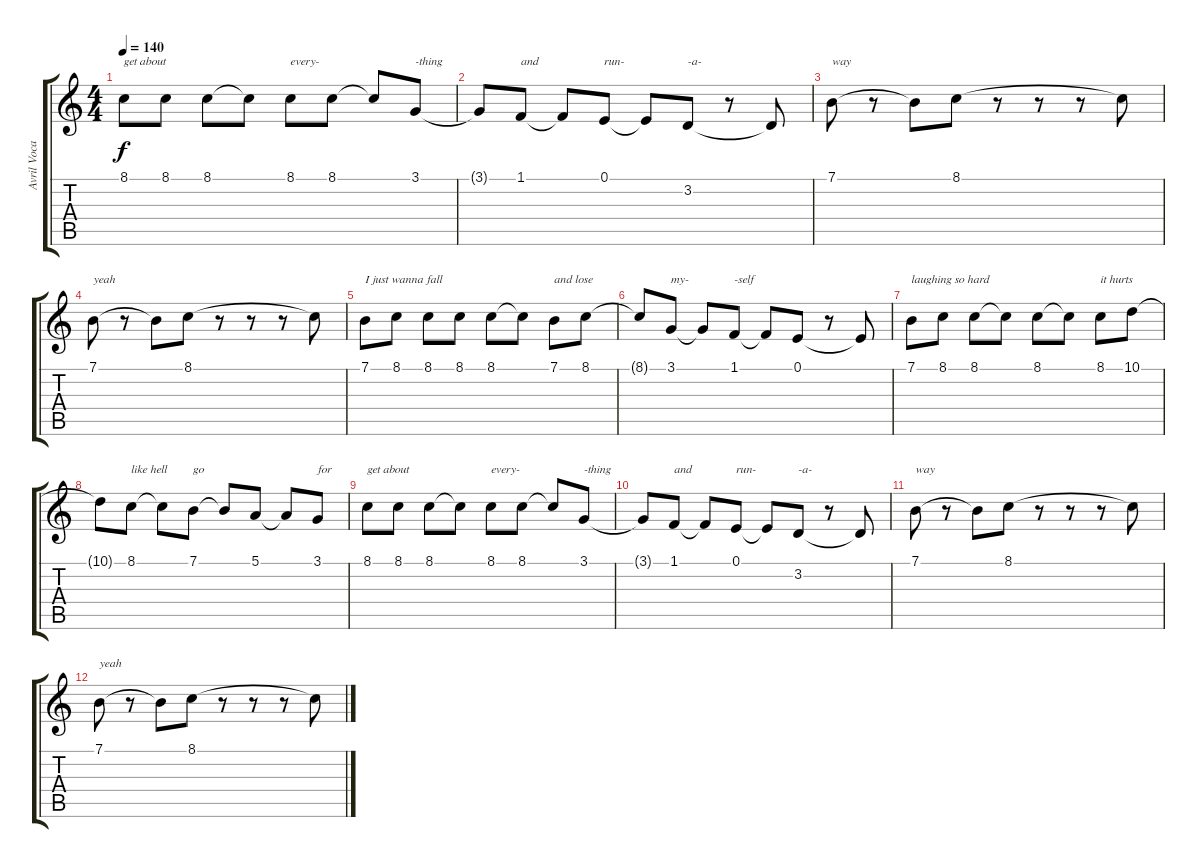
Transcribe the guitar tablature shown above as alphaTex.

\track ("Avril Vocals" "Avril Voca") {instrument clarinet}
\staff {score tabs}
\tuning (E4 B3 G3 D3 A2 E2) {hide}
\ts (4 4)
\tempo 140
\clef g2
\ks c
8.1.8{txt "get about" dy f} 8.1.8 8.1.8 8.1{t}.8 8.1.8{txt "every-"} 8.1.8 8.1{t}.8 3.1.8{txt "-thing"} |
3.1{t}.8 1.1.8{txt "and"} 1.1{t}.8 0.1.8{txt "run-"} 0.1{t}.8 3.2.8{txt "-a-"} r.8 3.2{t}.8 |
7.1.8{txt "way"} r.8 7.1{t}.8 8.1.8 r.8 r.8 r.8 8.1{t}.8 |
7.1.8{txt "yeah"} r.8 7.1{t}.8 8.1.8 r.8 r.8 r.8 8.1{t}.8 |
7.1.8{txt "I just wanna fall"} 8.1.8 8.1.8 8.1.8 8.1.8 8.1{t}.8 7.1.8{txt "and lose"} 8.1.8 |
8.1{t}.8 3.1.8{txt "my-"} 3.1{t}.8 1.1.8{txt "-self"} 1.1{t}.8 0.1.8 r.8 0.1{t}.8 |
7.1.8{txt "laughing so hard"} 8.1.8 8.1.8 8.1{t}.8 8.1.8 8.1{t}.8 8.1.8{txt "it hurts"} 10.1.8 |
10.1{t}.8 8.1.8{txt "like hell"} 8.1{t}.8 7.1.8{txt "go"} 7.1{t}.8 5.1.8 5.1{t}.8 3.1.8{txt "for"} |
8.1.8{txt "get about"} 8.1.8 8.1.8 8.1{t}.8 8.1.8{txt "every-"} 8.1.8 8.1{t}.8 3.1.8{txt "-thing"} |
3.1{t}.8 1.1.8{txt "and"} 1.1{t}.8 0.1.8{txt "run-"} 0.1{t}.8 3.2.8{txt "-a-"} r.8 3.2{t}.8 |
7.1.8{txt "way"} r.8 7.1{t}.8 8.1.8 r.8 r.8 r.8 8.1{t}.8 |
7.1.8{txt "yeah"} r.8 7.1{t}.8 8.1.8 r.8 r.8 r.8 8.1{t}.8
